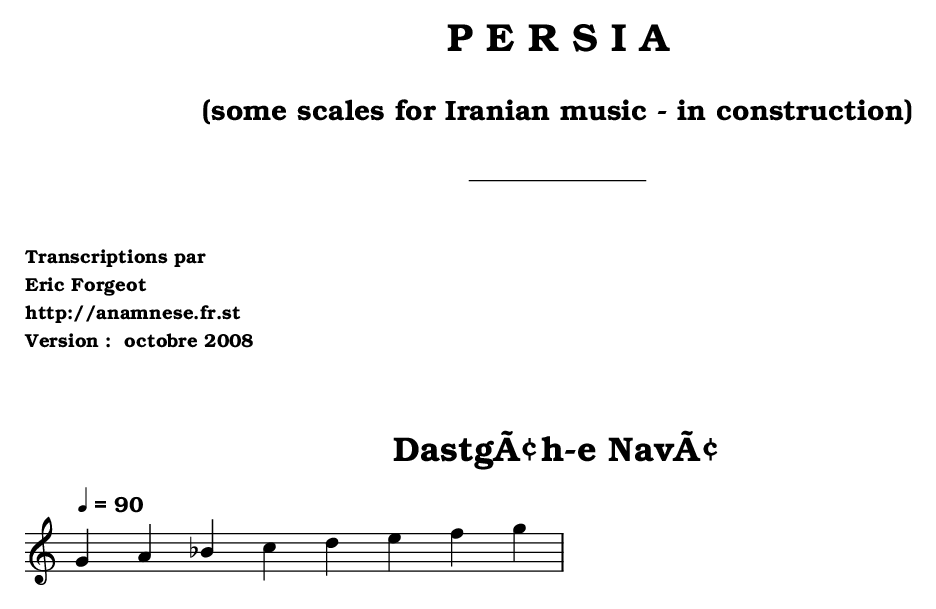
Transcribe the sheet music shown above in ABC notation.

X:1
T:Dastgâh-e Navâ
M:none
L:1/4
Q:1/4=90
K:C
G A  _B c d !koron! e  f g   |
